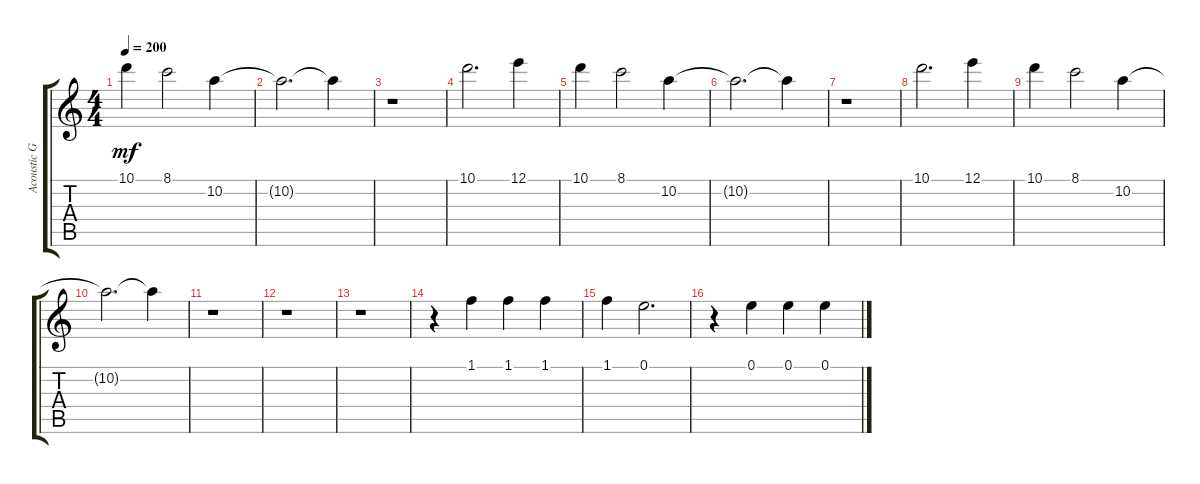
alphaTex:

\track ("Acoustic Guitar 1" "Acoustic G") {instrument acousticguitarsteel}
\staff {score tabs}
\tuning (E4 B3 G3 D3 A2 E2) {hide}
\ts (4 4)
\tempo 200
\clef g2
\ks c
10.1.4{dy mf} 8.1.2 10.2.4 |
10.2{t}.2{d} 10.2{t}.4 |
r.1 |
10.1.2{d} 12.1.4 |
10.1.4 8.1.2 10.2.4 |
10.2{t}.2{d} 10.2{t}.4 |
r.1 |
10.1.2{d} 12.1.4 |
10.1.4 8.1.2 10.2.4 |
10.2{t}.2{d} 10.2{t}.4 |
r.1 |
r.1 |
r.1 |
r.4 1.1.4 1.1.4 1.1.4 |
1.1.4 0.1.2{d} |
r.4 0.1.4 0.1.4 0.1.4
